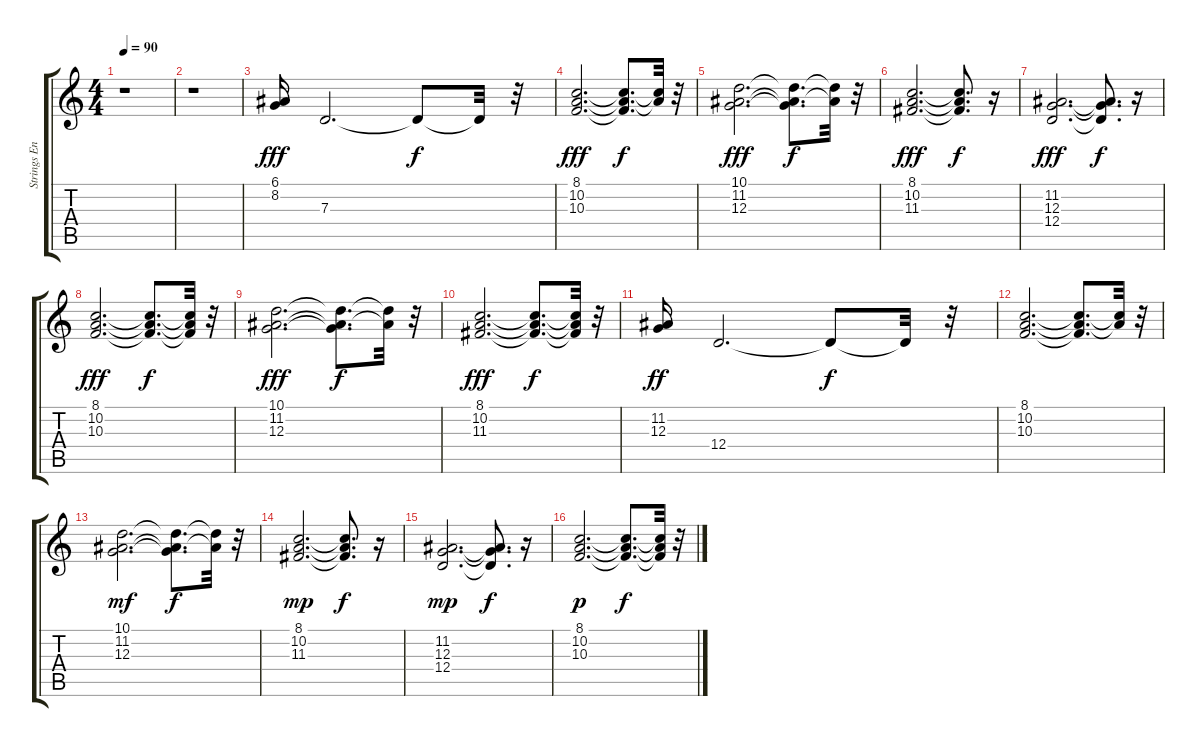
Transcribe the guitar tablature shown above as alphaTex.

\track ("Strings Ensemble" "Strings En") {instrument stringensemble2}
\staff {score tabs}
\tuning (E4 B3 G3 D3 A2 E2) {hide}
\ts (4 4)
\tempo 90
\clef g2
\ks c
r.1{dy f} |
r.1 |
(6.1 8.2).16{dy fff} 7.3.2{d} 7.3{t}.8{dy f} 7.3{t}.32 r.32 |
(8.1 10.2 10.3).2{d dy fff} (8.1{t} 10.2{t} 10.3{t}).8{d dy f} (8.1{t} 10.2{t}).32 r.32 |
(10.1 11.2 12.3).2{d dy fff} (10.1{t} 11.2{t} 12.3{t}).8{d dy f} (10.1{t} 11.2{t}).32 r.32 |
(8.1 10.2 11.3).2{d dy fff} (8.1{t} 10.2{t} 11.3{t}).8{d dy f} r.16 |
(11.2 12.3 12.4).2{d dy fff} (11.2{t} 12.3{t} 12.4{t}).8{d dy f} r.16 |
(8.1 10.2 10.3).2{d dy fff} (8.1{t} 10.2{t} 10.3{t}).8{d dy f} (8.1{t} 10.2{t} 10.3{t}).32 r.32 |
(10.1 11.2 12.3).2{d dy fff} (10.1{t} 11.2{t} 12.3{t}).8{d dy f} (10.1{t} 11.2{t}).32 r.32 |
(8.1 10.2 11.3).2{d dy fff} (8.1{t} 10.2{t} 11.3{t}).8{d dy f} (8.1{t} 10.2{t} 11.3{t}).32 r.32 |
(11.2 12.3).16{dy ff} 12.4.2{d} 12.4{t}.8{dy f} 12.4{t}.32 r.32 |
(8.1 10.2 10.3).2{d} (8.1{t} 10.2{t} 10.3{t}).8{d} (8.1{t} 10.2{t}).32 r.32 |
(10.1 11.2 12.3).2{d dy mf} (10.1{t} 11.2{t} 12.3{t}).8{d dy f} (10.1{t} 11.2{t}).32 r.32 |
(8.1 10.2 11.3).2{d dy mp} (8.1{t} 10.2{t} 11.3{t}).8{d dy f} r.16 |
(11.2 12.3 12.4).2{d dy mp} (11.2{t} 12.3{t} 12.4{t}).8{d dy f} r.16 |
(8.1 10.2 10.3).2{d dy p} (8.1{t} 10.2{t} 10.3{t}).8{d dy f} (8.1{t} 10.2{t} 10.3{t}).32 r.32
